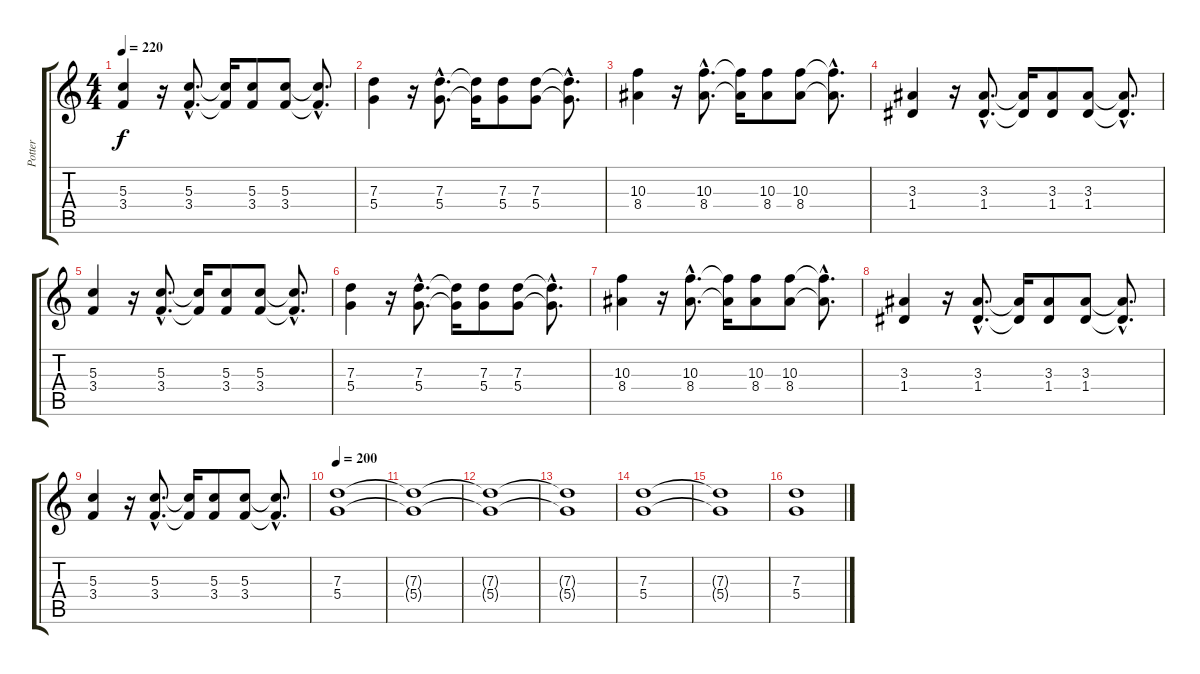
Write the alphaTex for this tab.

\track ("Potter" "Potter") {instrument distortionguitar}
\staff {score tabs}
\tuning (E4 B3 G3 D3 A2 E2) {hide}
\ts (4 4)
\tempo 220
\clef g2
\ks c
(5.3 3.4).4{dy f} r.16 (5.3{hac} 3.4{hac}).8{d} (5.3{t} 3.4{t}).16 (5.3 3.4).8 (5.3 3.4).8 (5.3{hac t} 3.4{hac t}).8{d} |
(7.3 5.4).4 r.16 (7.3{hac} 5.4{hac}).8{d} (7.3{t} 5.4{t}).16 (7.3 5.4).8 (7.3 5.4).8 (7.3{hac t} 5.4{hac t}).8{d} |
(10.3 8.4).4 r.16 (10.3{hac} 8.4{hac}).8{d} (10.3{t} 8.4{t}).16 (10.3 8.4).8 (10.3 8.4).8 (10.3{hac t} 8.4{hac t}).8{d} |
(3.3 1.4).4 r.16 (3.3{hac} 1.4{hac}).8{d} (3.3{t} 1.4{t}).16 (3.3 1.4).8 (3.3 1.4).8 (3.3{hac t} 1.4{hac t}).8{d} |
(5.3 3.4).4 r.16 (5.3{hac} 3.4{hac}).8{d} (5.3{t} 3.4{t}).16 (5.3 3.4).8 (5.3 3.4).8 (5.3{hac t} 3.4{hac t}).8{d} |
(7.3 5.4).4 r.16 (7.3{hac} 5.4{hac}).8{d} (7.3{t} 5.4{t}).16 (7.3 5.4).8 (7.3 5.4).8 (7.3{hac t} 5.4{hac t}).8{d} |
(10.3 8.4).4 r.16 (10.3{hac} 8.4{hac}).8{d} (10.3{t} 8.4{t}).16 (10.3 8.4).8 (10.3 8.4).8 (10.3{hac t} 8.4{hac t}).8{d} |
(3.3 1.4).4 r.16 (3.3{hac} 1.4{hac}).8{d} (3.3{t} 1.4{t}).16 (3.3 1.4).8 (3.3 1.4).8 (3.3{hac t} 1.4{hac t}).8{d} |
(5.3 3.4).4 r.16 (5.3{hac} 3.4{hac}).8{d} (5.3{t} 3.4{t}).16 (5.3 3.4).8 (5.3 3.4).8 (5.3{hac t} 3.4{hac t}).8{d} |
\tempo 200
(7.3 5.4).1{volume 12} |
(7.3{t} 5.4{t}).1 |
(7.3{t} 5.4{t}).1 |
(7.3{t} 5.4{t}).1 |
(7.3 5.4).1 |
(7.3{t} 5.4{t}).1 |
(7.3 5.4).1
